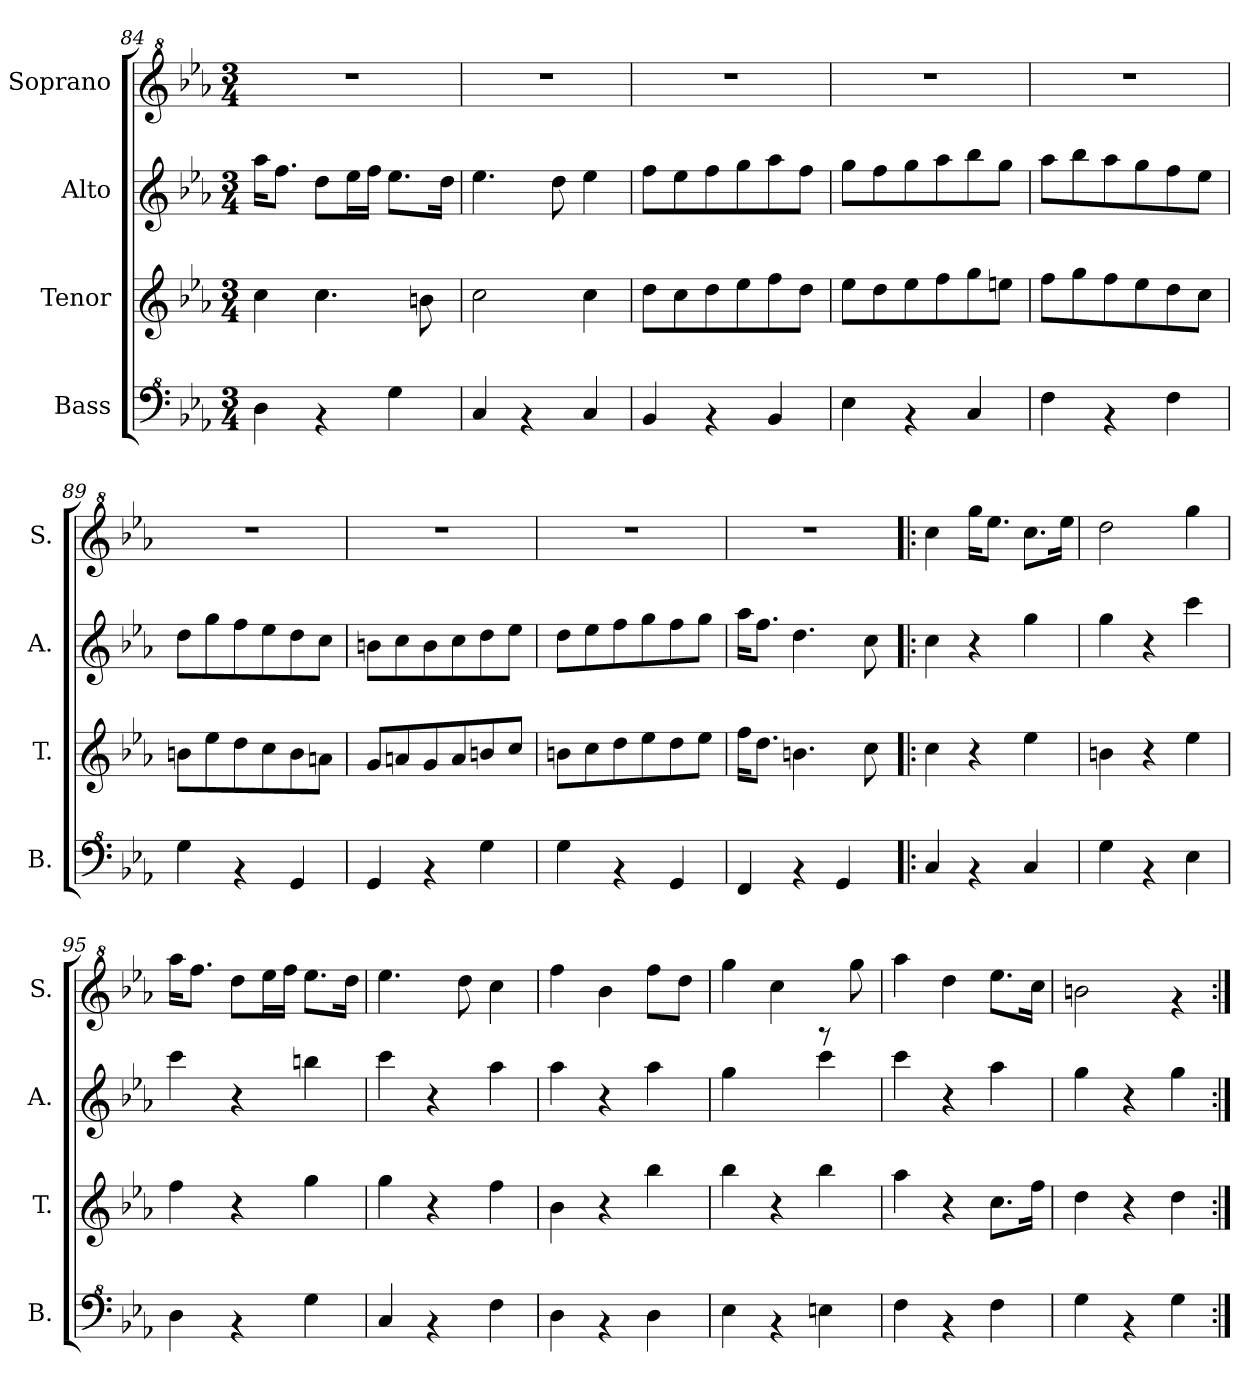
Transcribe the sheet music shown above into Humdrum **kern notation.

**kern	**kern	**kern	**kern
*part4	*part3	*part2	*part1
*staff4	*staff3	*staff2	*staff1
*I"Bass	*I"Tenor	*I"Alto	*I"Soprano
*I'B.	*I'T.	*I'A.	*I'S.
*clefF^4	*clefG2	*clefG2	*clefG^2
*k[b-e-a-]	*k[b-e-a-]	*k[b-e-a-]	*k[b-e-a-]
*M3/4	*M3/4	*M3/4	*M3/4
=84	=84	=84	=84
4d\	4cc\	16aa-\KL	2.r
.	.	8.ff\J	.
4rB	4.cc\	8dd\L	.
.	.	16ee-\L	.
.	.	16ff\JJ	.
4g\	.	8.ee-\L	.
.	8bn\	.	.
.	.	16dd\Jk	.
=85	=85	=85	=85
4c/	2cc\	4.ee-\	2.r
4rB	.	.	.
.	.	8dd\	.
4c/	4cc\	4ee-\	.
=86	=86	=86	=86
4B-/	8dd\L	8ff\L	2.r
.	8cc\	8ee-\	.
4rB	8dd\	8ff\	.
.	8ee-\	8gg\	.
4B-/	8ff\	8aa-\	.
.	8dd\J	8ff\J	.
=87	=87	=87	=87
4e-\	8ee-\L	8gg\L	2.r
.	8dd\	8ff\	.
4rB	8ee-\	8gg\	.
.	8ff\	8aa-\	.
4c/	8gg\	8bb-\	.
.	8een\J	8gg\J	.
=88	=88	=88	=88
4f\	8ff\L	8aa-\L	2.r
.	8gg\	8bb-\	.
4rB	8ff\	8aa-\	.
.	8ee-\	8gg\	.
4f\	8dd\	8ff\	.
.	8cc\J	8ee-\J	.
=89	=89	=89	=89
4g\	8bn\L	8dd\L	2.r
.	8ee-\	8gg\	.
4rB	8dd\	8ff\	.
.	8cc\	8ee-\	.
4G/	8b\	8dd\	.
.	8an\J	8cc\J	.
=90	=90	=90	=90
4G/	8g/L	8bn\L	2.r
.	8an/	8cc\	.
4rB	8g/	8b\	.
.	8a/	8cc\	.
4g\	8bn/	8dd\	.
.	8cc/J	8ee-\J	.
=91	=91	=91	=91
4g\	8bn\L	8dd\L	2.r
.	8cc\	8ee-\	.
4rB	8dd\	8ff\	.
.	8ee-\	8gg\	.
4G/	8dd\	8ff\	.
.	8ee-\J	8gg\J	.
=92	=92	=92	=92
4F/	16ff\KL	16aa-\KL	2.r
.	8.dd\J	8.ff\J	.
4rB	4.bn\	4.dd\	.
4G/	.	.	.
.	8cc\	8cc\	.
!!LO:LB:g=z
=93!|:	=93!|:	=93!|:	=93!|:
4c/	4cc\	4cc\	4ccc\
4rB	4r	4r	16ggg\KL
.	.	.	8.eee-\J
4c/	4ee-\	4gg\	8.ccc\L
.	.	.	16eee-\Jk
=94	=94	=94	=94
4g\	4bn\	4gg\	2ddd\
4rB	4r	4r	.
4e-\	4ee-\	4ccc\	4ggg\
=95	=95	=95	=95
4d\	4ff\	4ccc\	16aaa-\KL
.	.	.	8.fff\J
4rB	4r	4r	8ddd\L
.	.	.	16eee-\L
.	.	.	16fff\JJ
4g\	4gg\	4bbn\	8.eee-\L
.	.	.	16ddd\Jk
=96	=96	=96	=96
4c/	4gg\	4ccc\	4.eee-\
4rB	4r	4r	.
.	.	.	8ddd\
4f\	4ff\	4aa-\	4ccc\
=97	=97	=97	=97
4d\	4b-\	4aa-\	4fff\
4rB	4r	4r	4bb-\
4d\	4bb-\	4aa-\	8fff\L
.	.	.	8ddd\J
=98	=98	=98	=98
4e-\	4bb-\	4gg\	4ggg\
4rB	4r	4ryy	4ccc\
4en\	4bb-\	4ccc\	8ra
.	.	.	8ggg\
=99	=99	=99	=99
4f\	4aa-\	4ccc\	4aaa-\
4rB	4r	4r	4ddd\
4f\	8.cc\L	4aa-\	8.eee-\L
.	16ff\Jk	.	16ccc\Jk
=100	=100	=100	=100
4g\	4dd\	4gg\	2bbn\
4rB	4r	4r	.
4g\	4dd\	4gg\	4rgg
=:|!	=:|!	=:|!	=:|!
*-	*-	*-	*-
